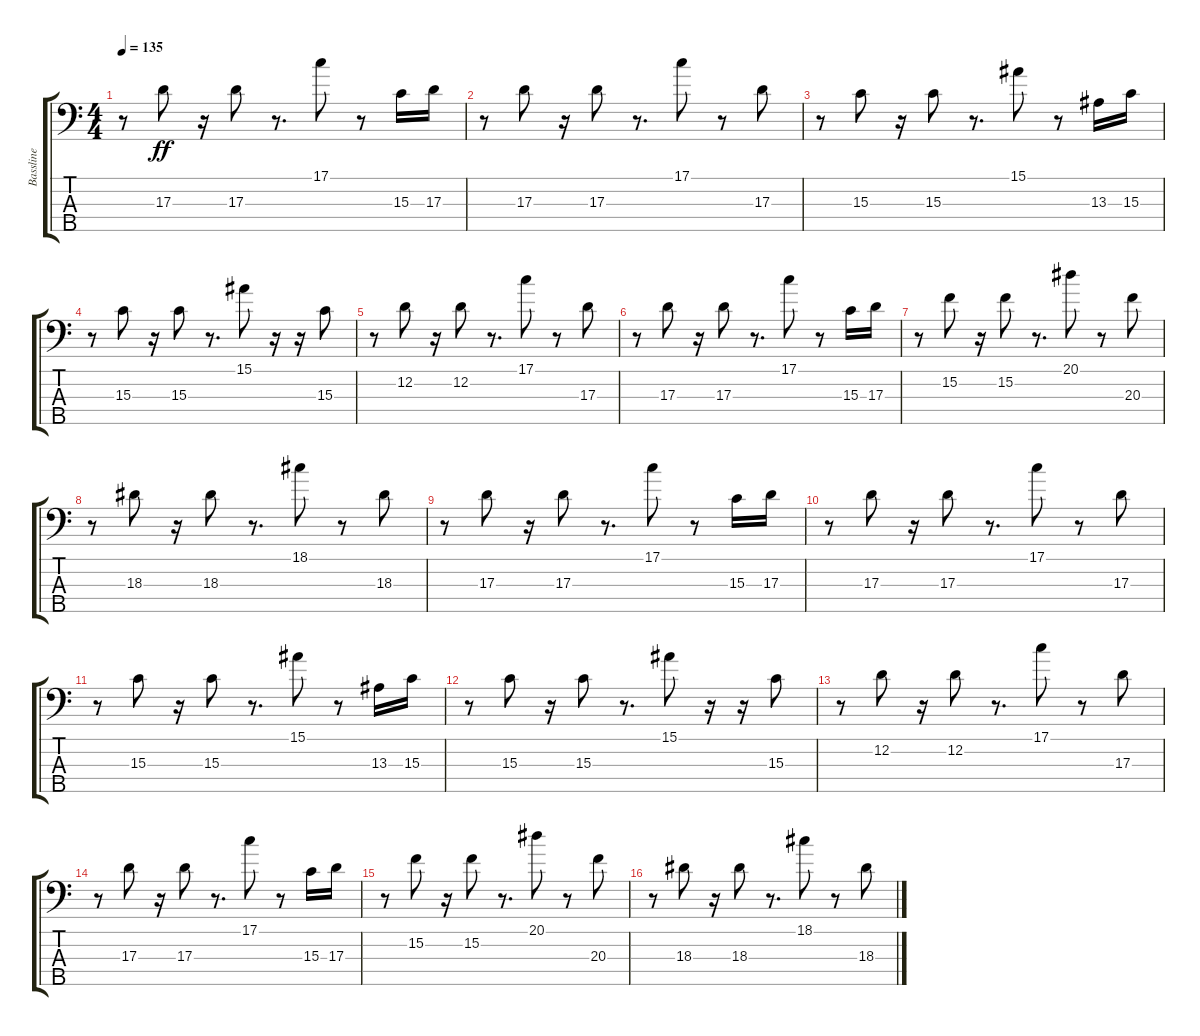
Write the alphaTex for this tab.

\track ("Bassline" "Bassline") {instrument electricbassfinger}
\staff {score tabs}
\tuning (G2 D2 A1 E1 B0) {hide}
\ts (4 4)
\tempo 135
\clef f4
\ks c
r.8{dy ff} 17.3.8 r.16 17.3.8 r.8{d} 17.1.8 r.8 15.3.16 17.3.16 |
r.8 17.3.8 r.16 17.3.8 r.8{d} 17.1.8 r.8 17.3.8 |
r.8 15.3.8 r.16 15.3.8 r.8{d} 15.1.8 r.8 13.3.16 15.3.16 |
r.8 15.3.8 r.16 15.3.8 r.8{d} 15.1.8 r.16 r.16 15.3.8 |
r.8 12.2.8 r.16 12.2.8 r.8{d} 17.1.8 r.8 17.3.8 |
r.8 17.3.8 r.16 17.3.8 r.8{d} 17.1.8 r.8 15.3.16 17.3.16 |
r.8 15.2.8 r.16 15.2.8 r.8{d} 20.1.8 r.8 20.3.8 |
r.8 18.3.8 r.16 18.3.8 r.8{d} 18.1.8 r.8 18.3.8 |
r.8 17.3.8 r.16 17.3.8 r.8{d} 17.1.8 r.8 15.3.16 17.3.16 |
r.8 17.3.8 r.16 17.3.8 r.8{d} 17.1.8 r.8 17.3.8 |
r.8 15.3.8 r.16 15.3.8 r.8{d} 15.1.8 r.8 13.3.16 15.3.16 |
r.8 15.3.8 r.16 15.3.8 r.8{d} 15.1.8 r.16 r.16 15.3.8 |
r.8 12.2.8 r.16 12.2.8 r.8{d} 17.1.8 r.8 17.3.8 |
r.8 17.3.8 r.16 17.3.8 r.8{d} 17.1.8 r.8 15.3.16 17.3.16 |
r.8 15.2.8 r.16 15.2.8 r.8{d} 20.1.8 r.8 20.3.8 |
r.8 18.3.8 r.16 18.3.8 r.8{d} 18.1.8 r.8 18.3.8
